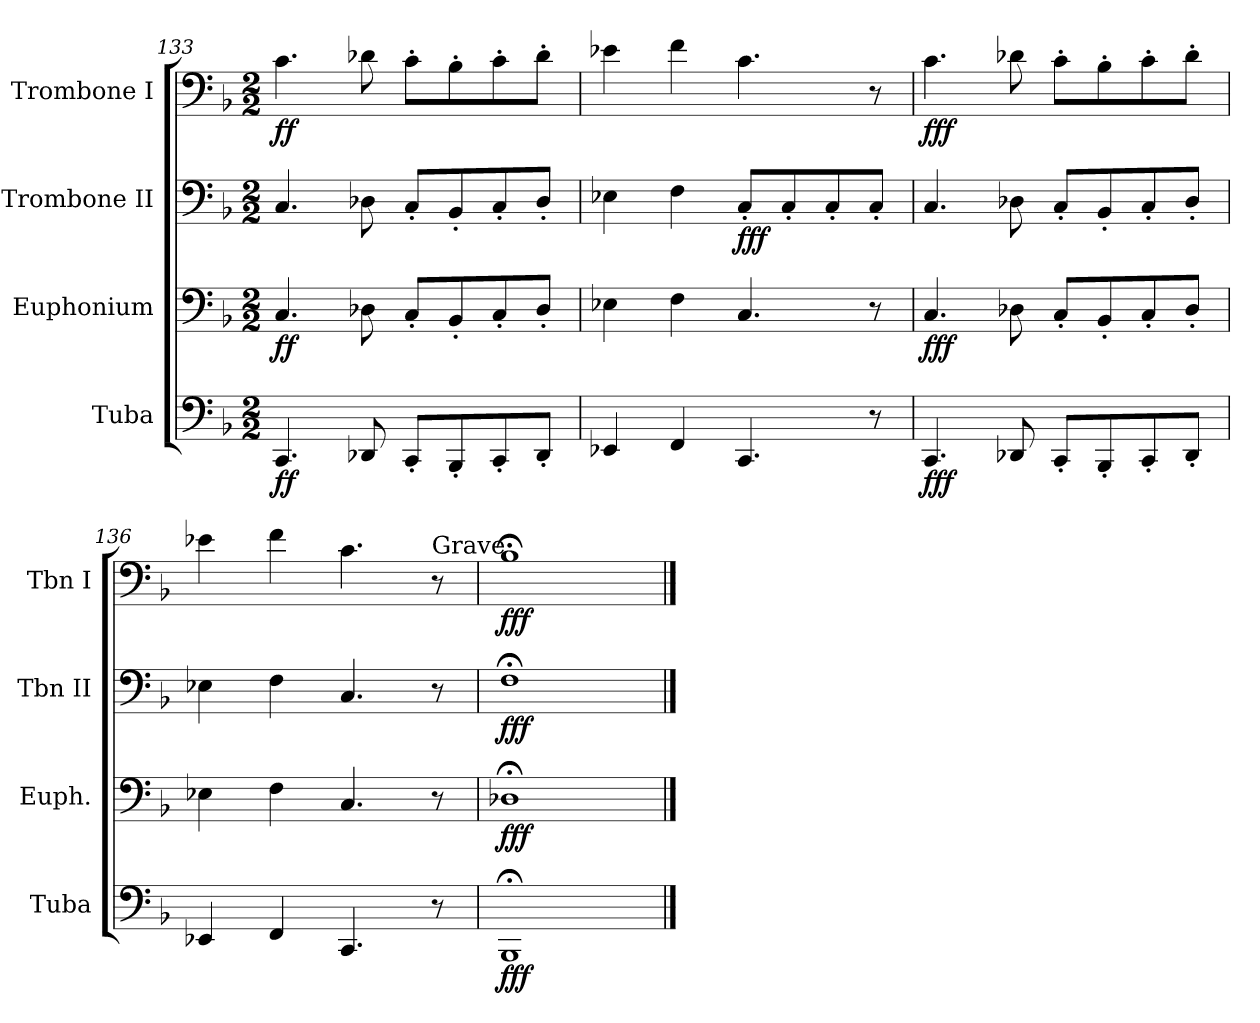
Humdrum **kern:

**kern	**dynam	**kern	**dynam	**kern	**dynam	**kern	**dynam
*part4	*part4	*part3	*part3	*part2	*part2	*part1	*part1
*staff4	*staff4	*staff3	*staff3	*staff2	*staff2	*staff1	*staff1
*I"Tuba	*	*I"Euphonium	*	*I"Trombone II	*	*I"Trombone I	*
*I'Tuba	*	*I'Euph.	*	*I'Tbn II	*	*I'Tbn I	*
*clefF4	*	*clefF4	*	*clefF4	*	*clefF4	*
*k[b-]	*	*k[b-]	*	*k[b-]	*	*k[b-]	*
*F:	*	*F:	*	*F:	*	*F:	*
*M2/2	*	*M2/2	*	*M2/2	*	*M2/2	*
=133	=133	=133	=133	=133	=133	=133	=133
!	!LO:DY:b	!	!LO:DY:b	!	!	!	!LO:DY:b
4.CC/	ff	4.C/	ff	4.C/	.	4.c\	ff
8DD-X/	.	8D-X\	.	8D-X\	.	8d-X\	.
8CC'/L	.	8C'/L	.	8C'/L	.	8c'\L	.
8BBB-'/	.	8BB-'/	.	8BB-'/	.	8B-'\	.
8CC'/	.	8C'/	.	8C'/	.	8c'\	.
8DD-'/J	.	8D-'/J	.	8D-'/J	.	8d-'\J	.
=134	=134	=134	=134	=134	=134	=134	=134
4EE-X/	.	4E-X\	.	4E-X\	.	4e-X\	.
4FF/	.	4F\	.	4F\	.	4f\	.
!	!	!	!	!	!LO:DY:b	!	!
4.CC/	.	4.C/	.	8C'/L	fff	4.c\	.
.	.	.	.	8C'/	.	.	.
.	.	.	.	8C'/	.	.	.
8r	.	8r	.	8C'/J	.	8r	.
=135	=135	=135	=135	=135	=135	=135	=135
!	!LO:DY:b	!	!LO:DY:b	!	!	!	!LO:DY:b
4.CC/	fff	4.C/	fff	4.C/	.	4.c\	fff
8DD-X/	.	8D-X\	.	8D-X\	.	8d-X\	.
8CC'/L	.	8C'/L	.	8C'/L	.	8c'\L	.
8BBB-'/	.	8BB-'/	.	8BB-'/	.	8B-'\	.
8CC'/	.	8C'/	.	8C'/	.	8c'\	.
8DD-'/J	.	8D-'/J	.	8D-'/J	.	8d-'\J	.
!!LO:PB:g=z
=136	=136	=136	=136	=136	=136	=136	=136
4EE-X/	.	4E-X\	.	4E-X\	.	4e-X\	.
4FF/	.	4F\	.	4F\	.	4f\	.
4.CC/	.	4.C/	.	4.C/	.	4.c\	.
!	!	!	!	!	!	!LO:TX:a:t=Grave	!
8r	.	8r	.	8r	.	8r	.
=137	=137	=137	=137	=137	=137	=137	=137
!	!LO:DY:b	!	!LO:DY:b	!	!LO:DY:b	!	!LO:DY:b
1BBB-;	fff	1D-X;<	fff	1F;<	fff	1B-;<	fff
==	==	==	==	==	==	==	==
*-	*-	*-	*-	*-	*-	*-	*-
